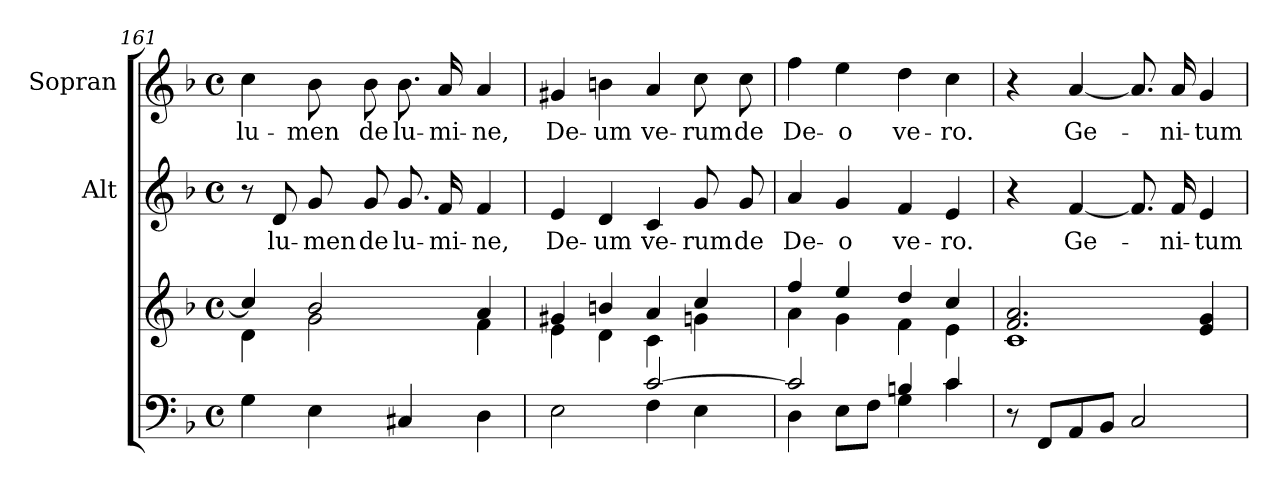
**kern	**kern	**kern	**text	**kern	**text
*part3	*part3	*part2	*part2	*part1	*part1
*staff4	*staff3	*staff2	*staff2	*staff1	*staff1
*	*	*I"Alt	*	*I"Sopran	*
*	*	*I'A.	*	*I'S.	*
!!LO:LB:g=z
*clefF4	*clefG2	*clefG2	*	*clefG2	*
*k[b-]	*k[b-]	*k[b-]	*	*k[b-]	*
*F:	*F:	*F:	*	*F:	*
*M4/4	*M4/4	*M4/4	*	*M4/4	*
*met(c)	*met(c)	*met(c)	*	*met(c)	*
=161	=161	=161	=161	=161	=161
*	*^	*	*	*	*
!	!	!	!	!	!	!LO:LY:b
4G\	4cc/]	4d\	8r	.	4cc\	lu-
!	!	!	!	!LO:LY:b	!	!
.	.	.	8d/	lu-	.	.
!	!	!	!	!LO:LY:b	!	!LO:LY:b
4E\	2b-/	2g\	8g/	-men	8b-\	-men
!	!	!	!	!LO:LY:b	!	!LO:LY:b
.	.	.	8g/	de	8b-\	de
!	!	!	!	!LO:LY:b	!	!LO:LY:b
4C#X/	.	.	8.g/	lu-	8.b-\	lu-
!	!	!	!	!LO:LY:b	!	!LO:LY:b
.	.	.	16f/	-mi-	16a/	-mi-
!	!	!	!	!LO:LY:b	!	!LO:LY:b
4D\	4a/	4f\	4f/	-ne,	4a/	-ne,
=162	=162	=162	=162	=162	=162	=162
*^	*	*	*	*	*	*
!	!	!	!	!	!LO:LY:b	!	!LO:LY:b
2ryy	2E\	4g#X/	4e\	4e/	De-	4g#X/	De-
!	!	!	!	!	!LO:LY:b	!	!LO:LY:b
.	.	4bn/	4d\	4d/	-um	4bn\	-um
!	!	!	!	!	!LO:LY:b	!	!LO:LY:b
[>2c/	4F\	4a/	4c\	4c/	ve-	4a/	ve-
!	!	!	!	!	!LO:LY:b	!	!LO:LY:b
.	4E\	4cc/	4gn\	8g/	-rum	8cc\	-rum
!	!	!	!	!	!LO:LY:b	!	!LO:LY:b
.	.	.	.	8g/	de	8cc\	de
=163	=163	=163	=163	=163	=163	=163	=163
!	!	!	!	!	!LO:LY:b	!	!LO:LY:b
2c/]	4D\	4ff/	4a\	4a/	De-	4ff\	De-
!	!	!	!	!	!LO:LY:b	!	!LO:LY:b
.	8E\L	4ee/	4g\	4g/	-o	4ee\	-o
.	8F\J	.	.	.	.	.	.
!	!	!	!	!	!LO:LY:b	!	!LO:LY:b
4Bn/	4G\	4dd/	4f\	4f/	ve-	4dd\	ve-
!	!	!	!	!	!LO:LY:b	!	!LO:LY:b
4c/	4c\	4cc/	4e\	4e/	-ro.	4cc\	-ro.
*v	*v	*	*	*	*	*	*
=164	=164	=164	=164	=164	=164	=164
8r	2.f/ 2.a/	1c	4r	.	4r	.
8FF/L	.	.	.	.	.	.
!	!	!	!	!LO:LY:b	!	!LO:LY:b
8AA/	.	.	[4f/	Ge-	[4a/	Ge-
8BB-/J	.	.	.	.	.	.
2C/	.	.	8.f/]	.	8.a/]	.
!	!	!	!	!LO:LY:b	!	!LO:LY:b
.	.	.	16f/	-ni-	16a/	-ni-
!	!	!	!	!LO:LY:b	!	!LO:LY:b
.	4e/ 4g/	.	4e/	-tum	4g/	-tum
*	*v	*v	*	*	*	*
=	=	=	=	=	=
*-	*-	*-	*-	*-	*-
